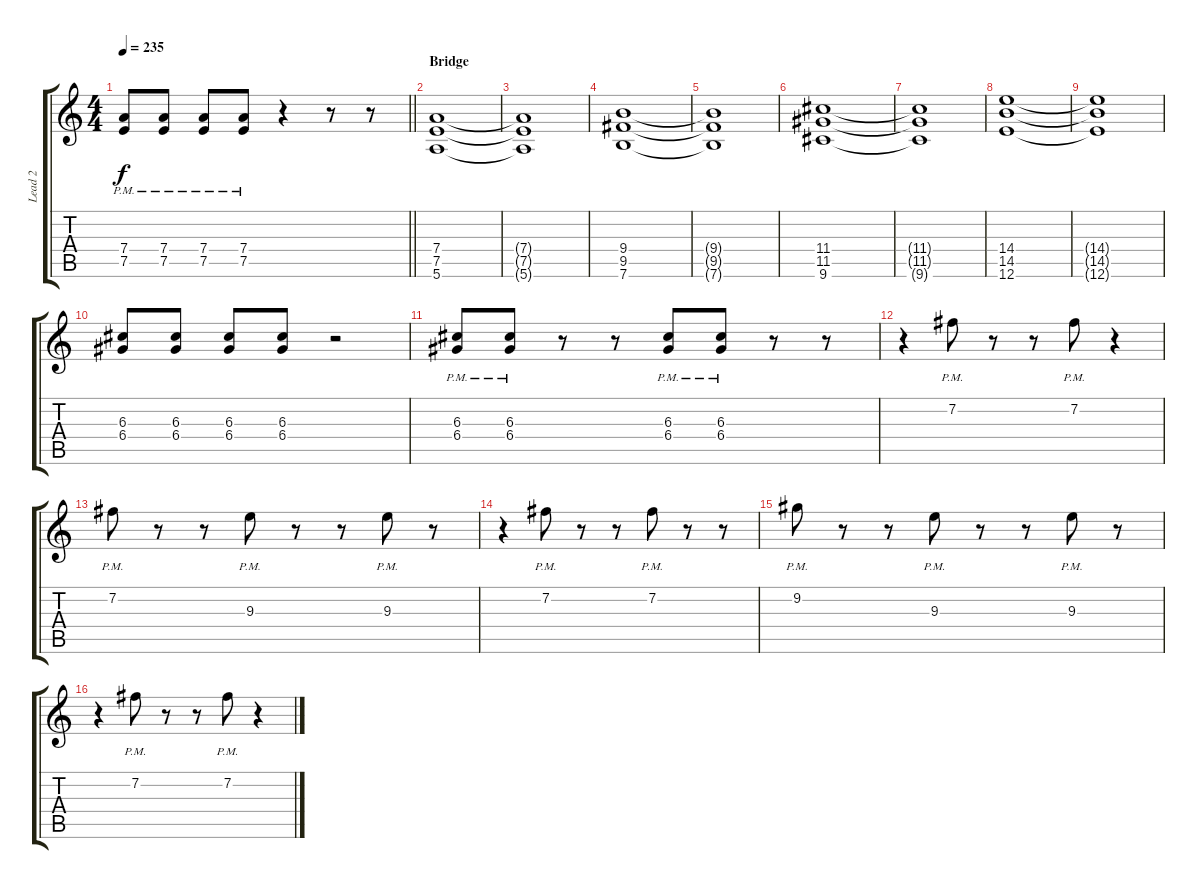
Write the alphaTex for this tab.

\track ("Lead 2" "Lead 2") {instrument electricguitarmuted}
\staff {score tabs}
\tuning (E4 B3 G3 D3 A2 E2) {hide}
\ts (4 4)
\tempo 235
\clef g2
\barLineRight lightlight
\ks c
(7.4{pm} 7.5{pm}).8{dy f} (7.4{pm} 7.5{pm}).8 (7.4{pm} 7.5{pm}).8 (7.4{pm} 7.5{pm}).8 r.4 r.8 r.8 |
\section ("" "Bridge")
(7.4 7.5 5.6).1{instrument overdrivenguitar} |
(7.4{t} 7.5{t} 5.6{t}).1 |
(9.4 9.5 7.6).1 |
(9.4{t} 9.5{t} 7.6{t}).1 |
(11.4 11.5 9.6).1 |
(11.4{t} 11.5{t} 9.6{t}).1 |
(14.4 14.5 12.6).1 |
(14.4{t} 14.5{t} 12.6{t}).1 |
(6.3 6.4).8 (6.3 6.4).8 (6.3 6.4).8 (6.3 6.4).8 r.2 |
(6.3{pm} 6.4{pm}).8 (6.3{pm} 6.4{pm}).8 r.8 r.8 (6.3{pm} 6.4{pm}).8 (6.3{pm} 6.4{pm}).8 r.8 r.8 |
r.4 7.2{pm}.8 r.8 r.8 7.2{pm}.8 r.4 |
7.2{pm}.8 r.8 r.8 9.3{pm}.8 r.8 r.8 9.3{pm}.8 r.8 |
r.4 7.2{pm}.8 r.8 r.8 7.2{pm}.8 r.8 r.8 |
9.2{pm}.8 r.8 r.8 9.3{pm}.8 r.8 r.8 9.3{pm}.8 r.8 |
r.4 7.2{pm}.8 r.8 r.8 7.2{pm}.8 r.4
